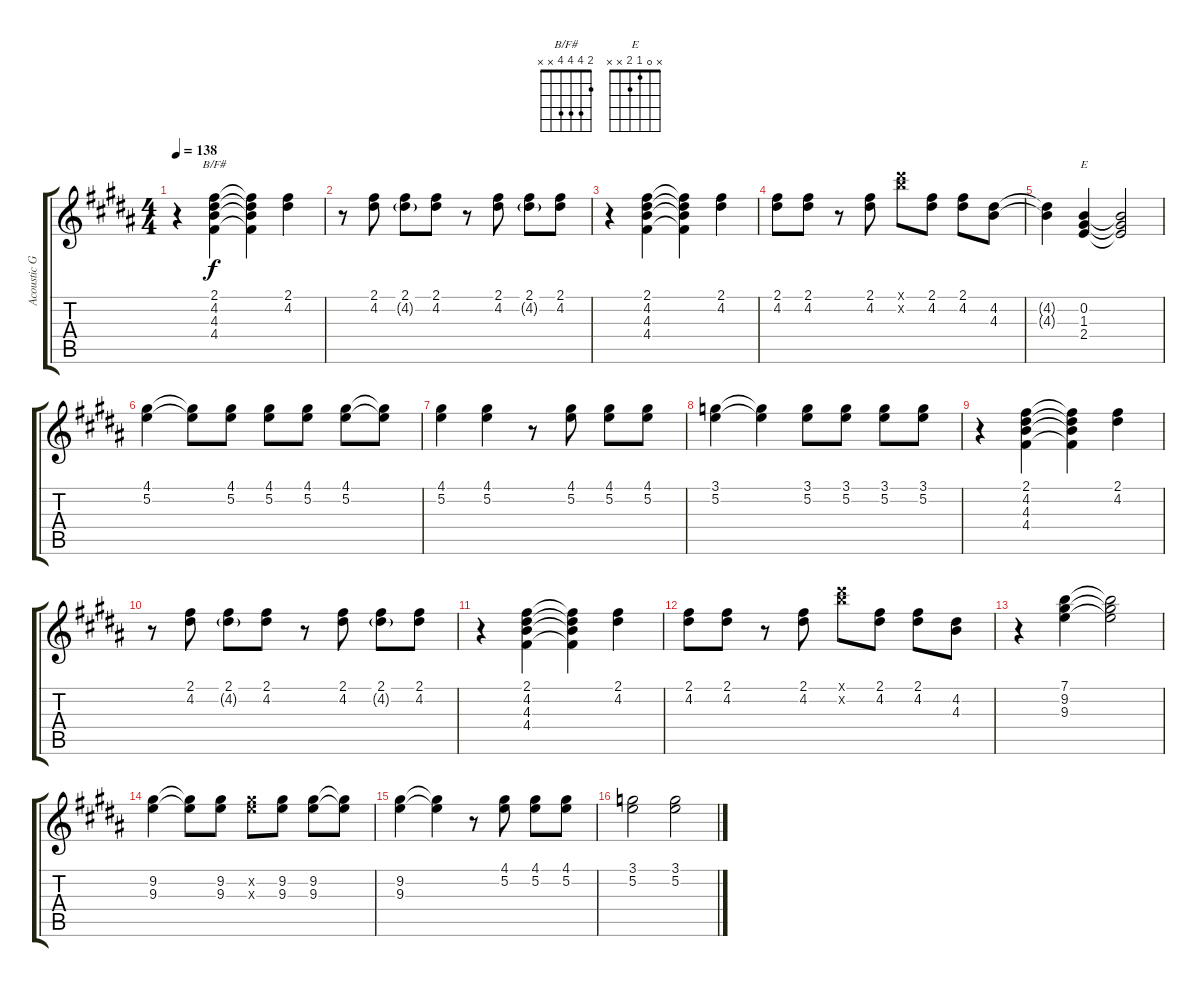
\track ("Acoustic Guitar 2" "Acoustic G") {instrument acousticguitarsteel}
\staff {score tabs}
\tuning (E4 B3 G3 D3 A2 E2) {hide}
\chord ("B/F#" 2 4 4 4 x x)
\chord ("E" x 0 1 2 x x)
\ts (4 4)
\tempo 138
\clef g2
\ks b
r.4{dy f} (2.1 4.2 4.3 4.4).4{ch "B/F#"} (2.1{t} 4.2{t} 4.3{t} 4.4{t}).4 (2.1 4.2).4 |
r.8 (2.1 4.2).8 (2.1 4.2{g}).8 (2.1 4.2).8 r.8 (2.1 4.2).8 (2.1 4.2{g}).8 (2.1 4.2).8 |
r.4 (2.1 4.2 4.3 4.4).4 (2.1{t} 4.2{t} 4.3{t} 4.4{t}).4 (2.1 4.2).4 |
(2.1 4.2).8 (2.1 4.2).8 r.8 (2.1 4.2).8 (11.1{x} 12.2{x}).8 (2.1 4.2).8 (2.1 4.2).8 (4.2 4.3).8 |
(4.2{t} 4.3{t}).4 (0.2 1.3 2.4).4{ch "E"} (0.2{t} 1.3{t} 2.4{t}).2 |
(4.1 5.2).4 (4.1{t} 5.2{t}).8 (4.1 5.2).8 (4.1 5.2).8 (4.1 5.2).8 (4.1 5.2).8 (4.1{t} 5.2{t}).8 |
(4.1 5.2).4 (4.1 5.2).4 r.8 (4.1 5.2).8 (4.1 5.2).8 (4.1 5.2).8 |
(3.1 5.2).4 (3.1{t} 5.2{t}).4 (3.1 5.2).8 (3.1 5.2).8 (3.1 5.2).8 (3.1 5.2).8 |
r.4 (2.1 4.2 4.3 4.4).4 (2.1{t} 4.2{t} 4.3{t} 4.4{t}).4 (2.1 4.2).4 |
r.8 (2.1 4.2).8 (2.1 4.2{g}).8 (2.1 4.2).8 r.8 (2.1 4.2).8 (2.1 4.2{g}).8 (2.1 4.2).8 |
r.4 (2.1 4.2 4.3 4.4).4 (2.1{t} 4.2{t} 4.3{t} 4.4{t}).4 (2.1 4.2).4 |
(2.1 4.2).8 (2.1 4.2).8 r.8 (2.1 4.2).8 (11.1{x} 12.2{x}).8 (2.1 4.2).8 (2.1 4.2).8 (4.2 4.3).8 |
r.4 (7.1 9.2 9.3).4 (7.1{t} 9.2{t} 9.3{t}).2 |
(9.2 9.3).4 (9.2{t} 9.3{t}).8 (9.2 9.3).8 (9.2{x} 9.3{x}).8 (9.2 9.3).8 (9.2 9.3).8 (9.2{t} 9.3{t}).8 |
(9.2 9.3).4 (9.2{t} 9.3{t}).4 r.8 (4.1 5.2).8 (4.1 5.2).8 (4.1 5.2).8 |
(3.1 5.2).2 (3.1 5.2).2
